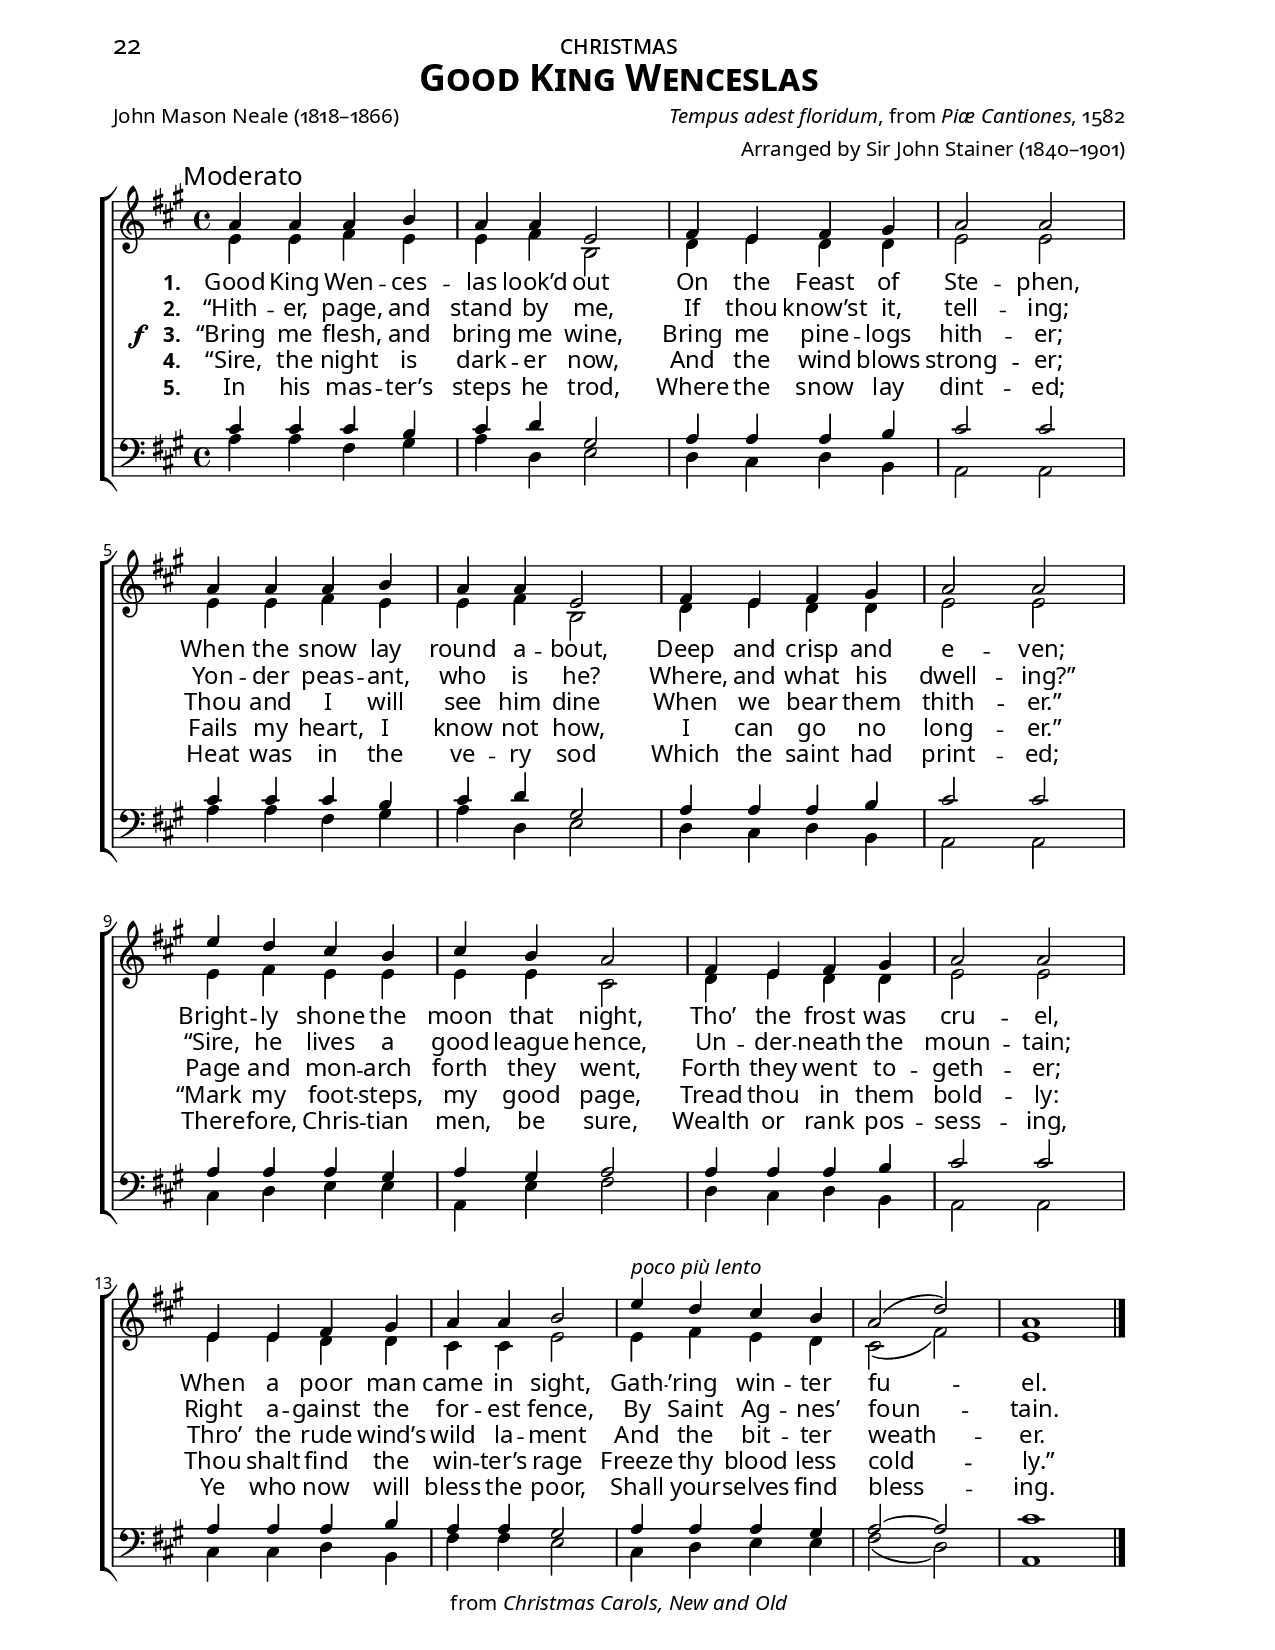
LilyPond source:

\version "2.14.2"
\include "util.ly"
\header {
  title = \markup{\override #'(font-name . "Garamond Premier Pro Semibold"){ \abs-fontsize #18 \smallCapsOldStyle"Good King Wenceslas"}}
  poet = \markup\oldStyleNum"John Mason Neale (1818–1866)"
  composer = \markup \concat{ \italic "Tempus adest floridum" ", from " \italic "Piæ Cantiones" \oldStyleNum", 1582"}
  arranger = \markup\oldStyleNum"Arranged by Sir John Stainer (1840–1901)"
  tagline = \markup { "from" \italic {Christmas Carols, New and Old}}
}
\paper {
  paper-height = 11\in
  paper-width = 8.5\in
  indent = 0\in
  %system-system-spacing = #'((basic-distance . 10) (padding . 0))
  system-system-spacing =
    #'((basic-distance . 0)
       (minimum-distance . 0)
       (padding . -15)
       (stretchability . 100))
  ragged-last-bottom = ##f
  ragged-bottom = ##f
  two-sided = ##t
  inner-margin = 1\in
  outer-margin = 0.75\in
  top-margin = 0.26\in
  bottom-margin = 0.25\in
  first-page-number = #022
  print-first-page-number = ##t
  headerLine = \markup{\override #'(font-name . "Garamond Premier Pro") \smallCapsOldStyle"christmas"}
  oddHeaderMarkup = \markup\fill-line{
     \override #'(font-name . "Garamond Premier Pro")\abs-fontsize #12.5
     \combine 
        \fill-line{"" \on-the-fly #print-page-number-check-first
        \oldStylePageNum""
        }
        \fill-line{\headerLine}
  }
  evenHeaderMarkup = \markup {
     \override #'(font-name . "Garamond Premier Pro")\abs-fontsize #12.5
     \combine
        \on-the-fly #print-page-number-check-first
        \oldStylePageNum""
        \fill-line{\headerLine}
  }
}
#(set-global-staff-size 18) \paper{ #(define fonts (make-pango-font-tree "Garamond Premier Pro" "Garamond Premier Pro" "Garamond Premier Pro" (/ 18 20))) }
global = {
  \key a \major
  \time 4/4
  \override DynamicLineSpanner #'staff-padding = #0.0
  \override DynamicLineSpanner #'Y-extent = #'(0.2 . -0.2)
  \override TextScript #'staff-padding = #0.0
  \override TextScript #'Y-extent = #'(0 . -0)
}

sopMusic = \relative c'' {
  \once \override Score.RehearsalMark #'self-alignment-X = #LEFT
  \mark "Moderato"
  a4 a a b |
  a a e2 |
  fis4 e fis gis |
  a2 a |
  
  a4 a a b |
  a a e2 |
  fis4 e fis gis |
  a2 a |
  
  e'4 d cis b |
  cis b a2 |
  fis4 e fis gis |
  a2 a |
  
  e4 e fis gis |
  a a b2 |
  e4^\markup\italic"poco più lento" d cis b |
  a2( d) |
  a1 \bar "|."
}
sopWords = \lyricmode {
  
}

altoMusic = \relative c' {
  e4 e fis e |
  e fis b,2 |
  d4 e d d |
  e2 e |
  
  e4 e fis e |
  e fis b,2 |
  d4 e d d |
  e2 e |
  
  e4 fis e e |
  e e cis2 |
  d4 e d d |
  e2 e |
  
  e4 e d d |
  cis cis e2 |
  e4 fis e d |
  cis2( fis) |
  e1 \bar "|."
}
altoWords = \lyricmode {
  \dropLyricsIX
  \set stanza = #"1. "
  Good King Wen -- ces -- las look’d out
  On the Feast of Ste -- phen,
  When the snow lay round a -- bout,
  Deep and crisp and e -- ven;
  Bright -- ly shone the moon that night,
  Tho’ the frost was cru -- el,
  When a poor man came in sight,
  Gath -- ’ring win -- ter fu -- el.
}
altoWordsII = \lyricmode {
  \dropLyricsIX
  \set stanza = #"2. "
  “Hith -- er, page, and stand by me,
  If thou know’st it, tell -- ing;
  Yon -- der peas -- ant, who is he?
  Where, and what his dwell -- ing?”
  “Sire, he lives a good league hence,
  Un -- der -- neath the moun -- tain;
  Right a -- gainst the for -- est fence,
  By Saint Ag -- nes’ foun -- tain.
}
altoWordsIII = {
  \dropLyricsIX
  \set stanza = \markup{\dynamic"f  " "3. "}
  \lyricmode {
    “Bring me flesh, and bring me wine,
    Bring me pine -- logs hith -- er;
    Thou and I will see him dine
    When we bear them thith -- er.”
    Page and mon -- arch forth they went,
    Forth they went to -- geth -- er;
    Thro’ the rude wind’s wild la -- ment
    And the bit -- ter weath -- er.
  }
}
altoWordsIV = \lyricmode {
  \dropLyricsIX
  \set stanza = #"4. "
  “Sire, the night is dark -- er now,
  And the wind blows strong -- er;
  Fails my heart, I know not how,
  I can go no long -- er.”
  “Mark my foot -- steps, my good page,
  Tread thou in them bold -- ly:
  Thou shalt find the win -- ter’s rage
  Freeze thy blood less cold -- ly.”
}
altoWordsV = \lyricmode {
  \dropLyricsIX
  \set stanza = #"5. "
  In his mas -- ter’s steps he trod,
  Where the snow lay dint -- ed;
  Heat was in the ve -- ry sod
  Which the saint had print -- ed;
  There -- fore, Chris -- tian men, be sure,
  Wealth or rank pos -- sess -- ing,
  Ye who now will bless the poor,
  Shall your -- selves find bless -- ing.
}
tenorMusic = \relative c' {
  cis4 cis cis b |
  cis d gis,2 |
  a4 a a b |
  cis2 cis |
  
  cis4 cis cis b |
  cis d gis,2 |
  a4 a a b |
  cis2 cis |
  
  a4 a a gis |
  a gis a2 |
  a4 a a b |
  cis2 cis |
  
  a4 a a b |
  a a gis2 |
  a4 a a gis |
  a2~ a |
  cis1 \bar "|."
}
tenorWords = \lyricmode {

}

bassMusic = \relative c' {
  a4 a fis gis |
  a d, e2 |
  d4 cis d b |
  a2 a |
  
  a'4 a fis gis |
  a d, e2 |
  d4 cis d b |
  a2 a |
  
  cis4 d e e |
  a, e' fis2 |
  d4 cis d b |
  a2 a |
  
  cis4 cis d b |
  fis' fis e2 |
  cis4 d e e |
  fis2( d) |
  a1 \bar "|."
}
bassWords = \lyricmode {

}

\score {
  <<
   \new ChoirStaff <<
%    \new Lyrics = sopranos \with { \override VerticalAxisGroup #'nonstaff-relatedstaff-spacing = #'((basic-distance . 1)) }
    \new Staff = women <<
      \new Voice = "sopranos" { \voiceOne << \global \sopMusic >> }
      \new Voice = "altos" { \voiceTwo << \global \altoMusic >> }
    >>
    \new Lyrics \with { alignAboveContext = #"women" \override VerticalAxisGroup #'nonstaff-relatedstaff-spacing = #'((basic-distance . 1))} \lyricsto "sopranos" \sopWords
    \new Lyrics = "altosV"  \with { alignBelowContext = #"women" } \lyricsto "sopranos" \altoWordsV
    \new Lyrics = "altosIV"  \with { alignBelowContext = #"women" } \lyricsto "sopranos" \altoWordsIV
    \new Lyrics = "altosIII"  \with { alignBelowContext = #"women" } \lyricsto "sopranos" \altoWordsIII
    \new Lyrics = "altosII"  \with { alignBelowContext = #"women" } \lyricsto "sopranos" \altoWordsII
    \new Lyrics = "altos"  \with { alignBelowContext = #"women" \override VerticalAxisGroup #'nonstaff-relatedstaff-spacing = #'((padding . -0.5)) } \lyricsto "sopranos" \altoWords
   \new Staff = men <<
      \clef bass
      \new Voice = "tenors" { \voiceOne << \global \tenorMusic >> }
      \new Voice = "basses" { \voiceTwo << \global \bassMusic >> }
    >>
    \new Lyrics \with { alignAboveContext = #"men" \override VerticalAxisGroup #'nonstaff-relatedstaff-spacing = #'((basic-distance . 1)) } \lyricsto "tenors" \tenorWords
    \new Lyrics \with { alignBelowContext = #"men" \override VerticalAxisGroup #'nonstaff-relatedstaff-spacing = #'((basic-distance . 1)) } \lyricsto "basses" \bassWords
  >>
%    \new PianoStaff << \new Staff { \new Voice { \pianoRH } } \new Staff { \clef "bass" \pianoLH } >>
  >>
  \layout {
  \context {
    \Lyrics
    \override LyricText #'font-size = #1.3
  }
    \context {
      \Score
      %\override SpacingSpanner #'base-shortest-duration = #(ly:make-moment 1 8)
      %\override SpacingSpanner #'common-shortest-duration = #(ly:make-moment 1 4)
    }
    \context {
      % Remove all empty staves
      % \Staff \RemoveEmptyStaves \override VerticalAxisGroup #'remove-first = ##t
    }
    \context {
      \Lyrics
      \override LyricText #'X-offset = #center-on-word
    }
  }
}

